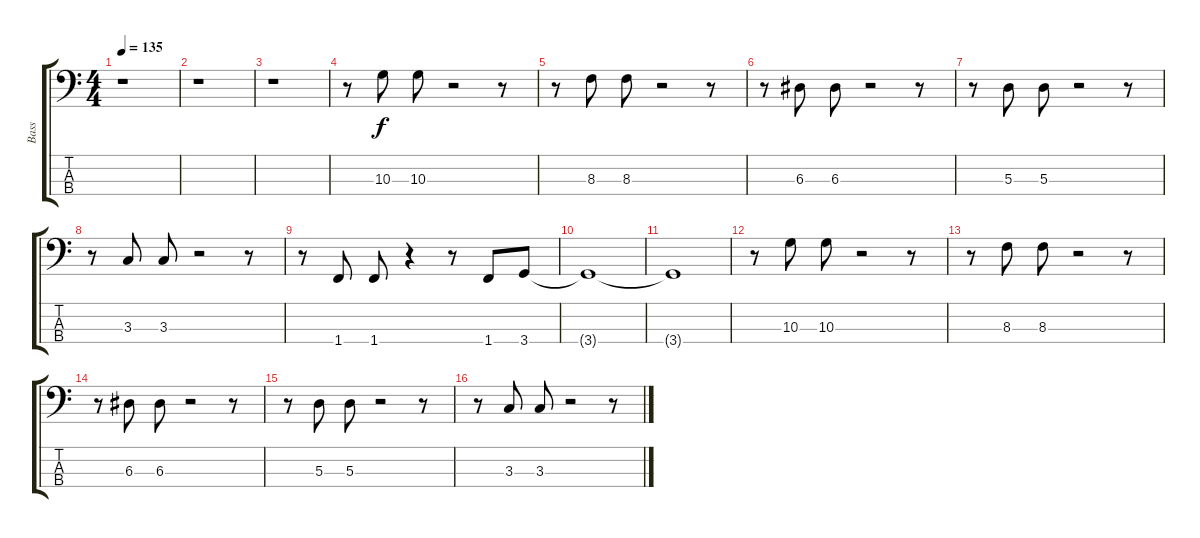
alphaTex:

\track ("Bass" "Bass") {instrument acousticbass}
\staff {score tabs}
\tuning (G2 D2 A1 E1) {hide}
\ts (4 4)
\tempo 135
\clef f4
\ks c
r.1{dy f instrument acousticbass} |
r.1 |
r.1 |
r.8 10.3.8 10.3.8 r.2 r.8 |
r.8 8.3.8 8.3.8 r.2 r.8 |
r.8 6.3.8 6.3.8 r.2 r.8 |
r.8 5.3.8 5.3.8 r.2 r.8 |
r.8 3.3.8 3.3.8 r.2 r.8 |
r.8 1.4.8 1.4.8 r.4 r.8 1.4.8 3.4.8 |
3.4{t}.1 |
3.4{t}.1 |
r.8 10.3.8 10.3.8 r.2 r.8 |
r.8 8.3.8 8.3.8 r.2 r.8 |
r.8 6.3.8 6.3.8 r.2 r.8 |
r.8 5.3.8 5.3.8 r.2 r.8 |
r.8 3.3.8 3.3.8 r.2 r.8
